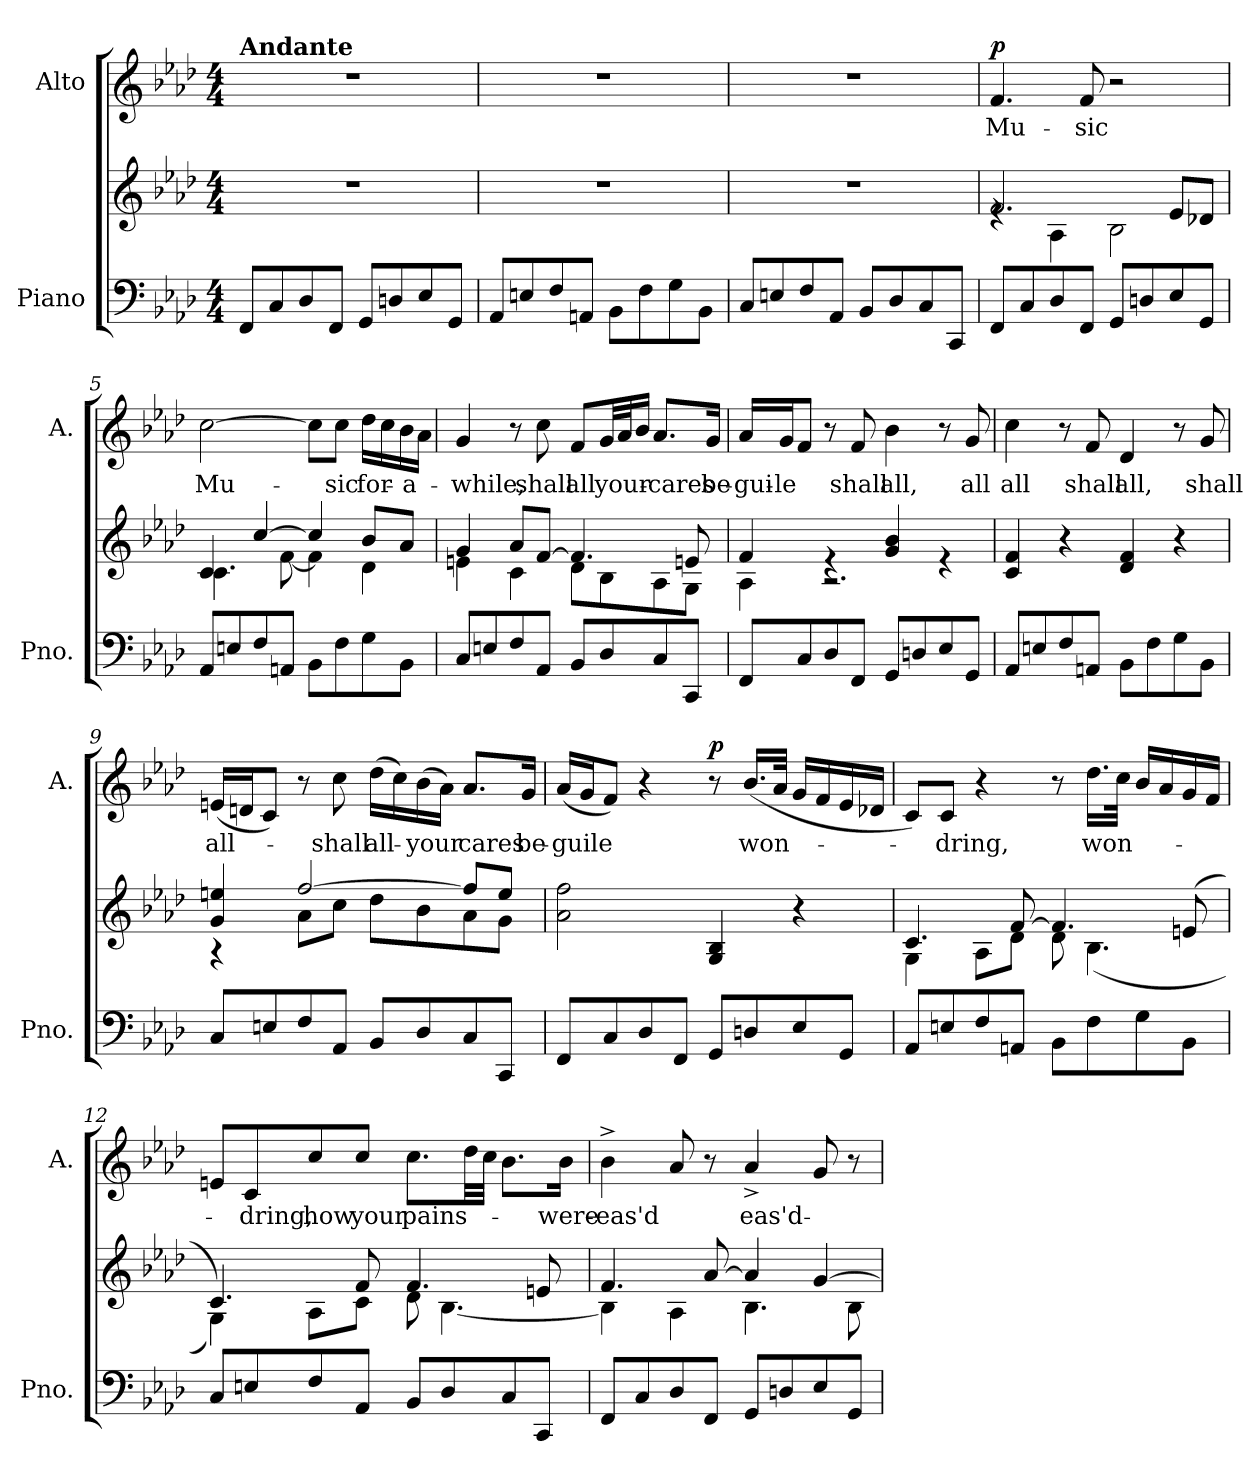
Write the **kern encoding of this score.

**kern	**kern	**kern	**text	**dynam
*part2	*part2	*part1	*part1	*part1
*staff3	*staff2	*staff1	*staff1	*staff1
*I"Piano	*	*I"Alto	*	*
*I'Pno.	*	*I'A.	*	*
*clefF4	*clefG2	*clefG2	*	*
*k[b-e-a-d-]	*k[b-e-a-d-]	*k[b-e-a-d-]	*	*
*M4/4	*M4/4	*M4/4	*	*
=1	=1	=1	=1	=1
!	!	!LO:TX:a:B:t=Andante	!	!
8FF/L	1r	1r	.	.
8C/	.	.	.	.
8D-/	.	.	.	.
8FF/J	.	.	.	.
8GG/L	.	.	.	.
8Dn/	.	.	.	.
8E-/	.	.	.	.
8GG/J	.	.	.	.
=2	=2	=2	=2	=2
8AA-/L	1r	1r	.	.
8En/	.	.	.	.
8F/	.	.	.	.
8AAn/J	.	.	.	.
8BB-\L	.	.	.	.
8F\	.	.	.	.
8G\	.	.	.	.
8BB-\J	.	.	.	.
=3	=3	=3	=3	=3
8C/L	1r	1r	.	.
8En/	.	.	.	.
8F/	.	.	.	.
8AA-/J	.	.	.	.
8BB-/L	.	.	.	.
8D-/	.	.	.	.
8C/	.	.	.	.
8CC/J	.	.	.	.
=4	=4	=4	=4	=4
*	*^	*	*	*
!	!	!	!	!LO:LY:b	!LO:DY:b
8FF/L	2.f/	4re	4.f/	Mu-	p
8C/	.	.	.	.	.
8D-/	.	4A-\	.	.	.
!	!	!	!	!LO:LY:b	!
8FF/J	.	.	8f/	-sic	.
8GG/L	.	2B-\	2r	.	.
8Dn/	.	.	.	.	.
8E-/	8e-/L	.	.	.	.
8GG/J	8d-X/J	.	.	.	.
!!LO:LB:g=z
=5	=5	=5	=5	=5	=5
!	!	!	!	!LO:LY:b	!
8AA-/L	4c/	4.c\	[2cc\	Mu-	.
8En/	.	.	.	.	.
8F/	[4cc/	.	.	.	.
8AAn/J	.	[8f\	.	.	.
8BB-\L	4cc/]	4f\]	8cc\L]	.	.
!	!	!	!	!LO:LY:b	!
8F\	.	.	8cc\J	-sic	.
!	!	!	!	!LO:LY:b	!
8G\	8b-/L	4d-\	16dd-\LL	for-	.
.	.	.	16cc\	.	.
!	!	!	!	!LO:LY:b	!
8BB-\J	8a-/J	.	16b-\	-a-	.
.	.	.	16a-\JJ	.	.
=6	=6	=6	=6	=6	=6
!	!	!	!	!LO:LY:b	!
8C/L	4g/	4en\	4g/	-while,	.
8En/	.	.	.	.	.
8F/	8a-/L	4c\	8r	.	.
!	!	!	!	!LO:LY:b	!
8AA-/J	[8f/J	.	8cc\	shall	.
!	!	!	!	!LO:LY:b	!
8BB-/L	4.f/]	8d-\L	8f/L	all	.
!	!	!	!	!LO:LY:b	!
8D-/	.	8B-\	32g/LL	your-	.
.	.	.	32a-/J	.	.
.	.	.	16b-/JJ	.	.
!	!	!	!	!LO:LY:b	!
8C/	.	8A-\	8.a-/L	-cares	.
8CC/J	8en/	8G\J	.	.	.
!	!	!	!	!LO:LY:b	!
.	.	.	16g/Jk	be-	.
=7	=7	=7	=7	=7	=7
!	!	!	!	!LO:LY:b	!
8FF/L	4f/	4A-\	16a-/LL	-gui-	.
!	!	!	!	!LO:LY:b	!
.	.	.	16g/J	-le	.
8C/	.	.	8f/J	.	.
8D-/	4re	2.r	8r	.	.
!	!	!	!	!LO:LY:b	!
8FF/J	.	.	8f/	shall	.
!	!	!	!	!LO:LY:b	!
8GG/L	4g/ 4b-/	.	4b-\	all,	.
8Dn/	.	.	.	.	.
8E-/	4re	.	8r	.	.
!	!	!	!	!LO:LY:b	!
8GG/J	.	.	8g/	all	.
*	*v	*v	*	*	*
!!LO:LB:g=z
=8	=8	=8	=8	=8
!	!	!	!LO:LY:b	!
8AA-/L	4c/ 4f/	4cc\	all	.
8En/	.	.	.	.
8F/	4r	8r	.	.
!	!	!	!LO:LY:b	!
8AAn/J	.	8f/	shall	.
!	!	!	!LO:LY:b	!
8BB-\L	4d-/ 4f/	4d-/	all,	.
8F\	.	.	.	.
8G\	4r	8r	.	.
!	!	!	!LO:LY:b	!
8BB-\J	.	8g/	shall	.
=9	=9	=9	=9	=9
*	*^	*	*	*
!	!	!	!	!LO:LY:b	!
8C/L	4g/ 4een/	4r	(<16en/LL	all-	.
.	.	.	16dn/J	.	.
8En/	.	.	8c/J)	.	.
8F/	[2ff/	8a-\L	8r	.	.
!	!	!	!	!LO:LY:b	!
8AA-/J	.	8cc\J	8cc\	-shall	.
!	!	!	!	!LO:LY:b	!
8BB-/L	.	8dd-\L	(>16dd-\LL	all-	.
.	.	.	16cc\)	.	.
!	!	!	!	!LO:LY:b	!
8D-/	.	8b-\	(>16b-\	-your	.
.	.	.	16a-\JJ)	.	.
!	!	!	!	!LO:LY:b	!
8C/	8ff/L]	8a-\	8.a-/L	cares	.
8CC/J	8ee/J	8g\J	.	.	.
!	!	!	!	!LO:LY:b	!
.	.	.	16g/Jk	be-	.
*	*v	*v	*	*	*
=10	=10	=10	=10	=10
!	!	!	!LO:LY:b	!
8FF/L	2a-\ 2ff\	(<16a-/LL	-guile	.
.	.	16g/J	.	.
8C/	.	8f/J)	.	.
8D-/	.	4r	.	.
8FF/J	.	.	.	.
!	!	!	!	!LO:DY:b
8GG/L	4G/ 4B-/	8r	.	p
!	!	!	!LO:LY:b	!
8Dn/	.	(<16.b-/LL	won-	.
.	.	32a-/JJk	.	.
8E-/	4r	16g/LL	.	.
.	.	16f/	.	.
8GG/J	.	16e-/	.	.
.	.	16d-X/JJ	.	.
!!LO:LB:g=z
=11	=11	=11	=11	=11
*	*^	*	*	*
8AA-/L	4.c/	4G\	8c/L)	.	.
!	!	!	!	!LO:LY:b	!
8En/	.	.	8c/J	-dring,	.
8F/	.	8A-\L	4r	.	.
8AAn/J	[8f/	8d-\J	.	.	.
8BB-\L	4.f/]	8d-\	8r	.	.
!	!	!	!	!LO:LY:b	!
8F\	.	(<4.B-\	16.dd-\LL	won-	.
.	.	.	32cc\JJk	.	.
8G\	.	.	16b-/LL	.	.
.	.	.	16a-/	.	.
8BB-\J	(>8en/	.	16g/	.	.
.	.	.	16f/JJ	.	.
=12	=12	=12	=12	=12	=12
8C/L	4.c/)	4G\)	8en/L	.	.
!	!	!	!	!LO:LY:b	!
8En/	.	.	8c/	-dring,	.
!	!	!	!	!LO:LY:b	!
8F/	.	8A-\L	8cc/	how	.
!	!	!	!	!LO:LY:b	!
8AA-/J	8f/	8c\J	8cc/J	your	.
!	!	!	!	!LO:LY:b	!
8BB-/L	4.f/	8d-\	8.cc\L	pains-	.
8D-/	.	[4.B-\	.	.	.
.	.	.	32dd-\LL	.	.
.	.	.	32cc\JJJ	.	.
8C/	.	.	8.b-\L	.	.
8CC/J	8en/	.	.	.	.
!	!	!	!	!LO:LY:b	!
.	.	.	16b-\Jk	-were-	.
=13	=13	=13	=13	=13	=13
!	!	!	!	!LO:LY:b	!
8FF/L	4.f/	4B-\]	4b-^\	-eas'd	.
8C/	.	.	.	.	.
8D-/	.	4A-\	8a-/	.	.
8FF/J	[8a-/	.	8r	.	.
!	!	!	!	!LO:LY:b	!
8GG/L	4a-/]	4.B-\	4a-^/	eas'd-	.
8Dn/	.	.	.	.	.
8E-/	[4g/	.	8g/	.	.
8GG/J	.	8B-\	8r	.	.
*	*v	*v	*	*	*
=	=	=	=	=
*-	*-	*-	*-	*-
